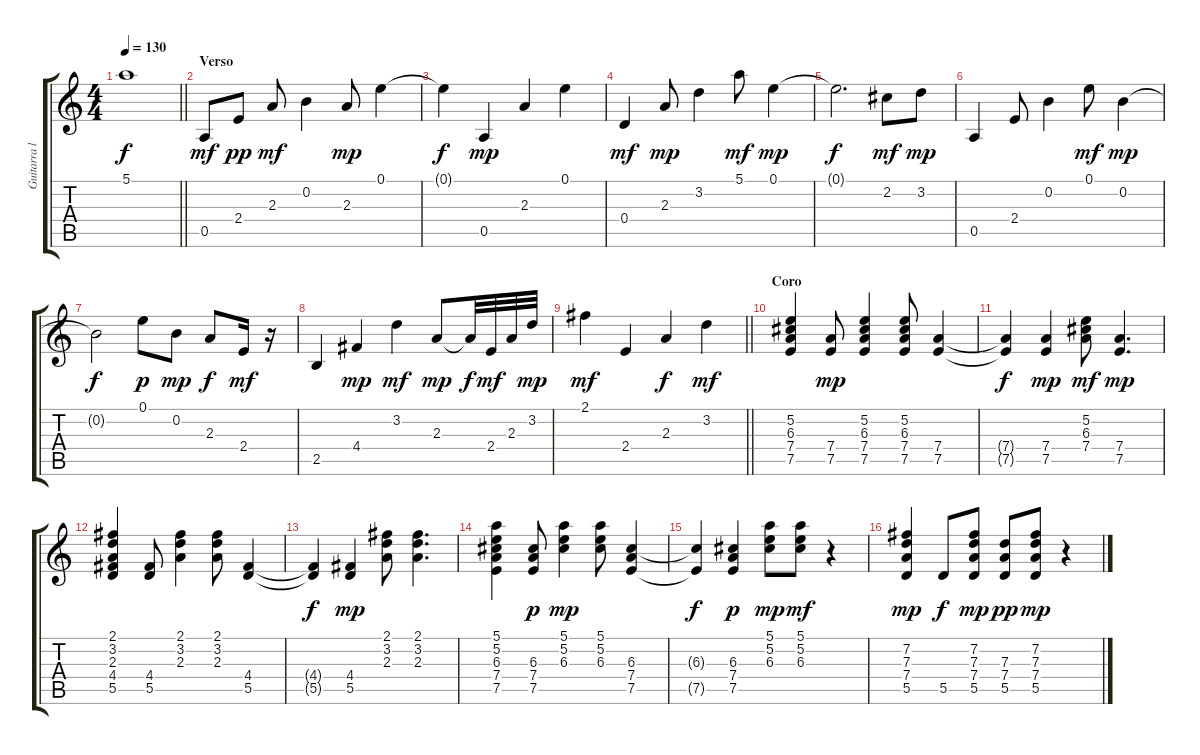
\track ("Guitarra l" "Guitarra l") {instrument acousticguitarsteel}
\staff {score tabs}
\tuning (E4 B3 G3 D3 A2 E2) {hide}
\ts (4 4)
\tempo 130
\clef g2
\barLineRight lightlight
\ks c
5.1{t}.1{dy f} |
\section ("" "Verso")
0.5.8{dy mf} 2.4.8{dy pp} 2.3.8{dy mf} 0.2.4 2.3.8{dy mp} 0.1.4 |
0.1{t}.4{dy f} 0.5.4{dy mp} 2.3.4 0.1.4 |
0.4.4{dy mf} 2.3.8{dy mp} 3.2.4 5.1.8{dy mf} 0.1.4{dy mp} |
0.1{t}.2{d dy f} 2.2.8{dy mf} 3.2.8{dy mp} |
0.5.4 2.4.8 0.2.4 0.1.8{dy mf} 0.2.4{dy mp} |
0.2{t}.2{dy f} 0.1.8{dy p} 0.2.8{dy mp} 2.3.8{dy f} 2.4.16{dy mf} r.16 |
2.5.4 4.4.4{dy mp} 3.2.4{dy mf} 2.3.8{dy mp} 2.3{t}.32{dy f} 2.4.32{dy mf} 2.3.32 3.2.32{dy mp} |
\barLineRight lightlight
2.1.4{dy mf} 2.4.4 2.3.4{dy f} 3.2.4{dy mf} |
\section ("" "Coro")
(5.2 6.3 7.4 7.5).4 (7.4 7.5).8{dy mp} (5.2 6.3 7.4 7.5).4 (5.2 6.3 7.4 7.5).8 (7.4 7.5).4 |
(7.4{t} 7.5{t}).4{dy f} (7.4 7.5).4{dy mp} (5.2 6.3 7.4).8{dy mf} (7.4 7.5).4{d dy mp} |
(2.1 3.2 2.3 4.4 5.5).4 (4.4 5.5).8 (2.1 3.2 2.3).4 (2.1 3.2 2.3).8 (4.4 5.5).4 |
(4.4{t} 5.5{t}).4{dy f} (4.4 5.5).4{dy mp} (2.1 3.2 2.3).8 (2.1 3.2 2.3).4{d} |
(5.1 5.2 6.3 7.4 7.5).4 (6.3 7.4 7.5).8{dy p} (5.1 5.2 6.3).4{dy mp} (5.1 5.2 6.3).8 (6.3 7.4 7.5).4 |
(6.3{t} 7.5{t}).4{dy f} (6.3 7.4 7.5).4{dy p} (5.1 5.2 6.3).8{dy mp} (5.1 5.2 6.3).8{dy mf} r.4 |
(7.2 7.3 7.4 5.5).4{dy mp} 5.5.8{dy f} (7.2 7.3 7.4 5.5).8{dy mp} (7.3 7.4 5.5).8{dy pp} (7.2 7.3 7.4 5.5).8{dy mp} r.4
